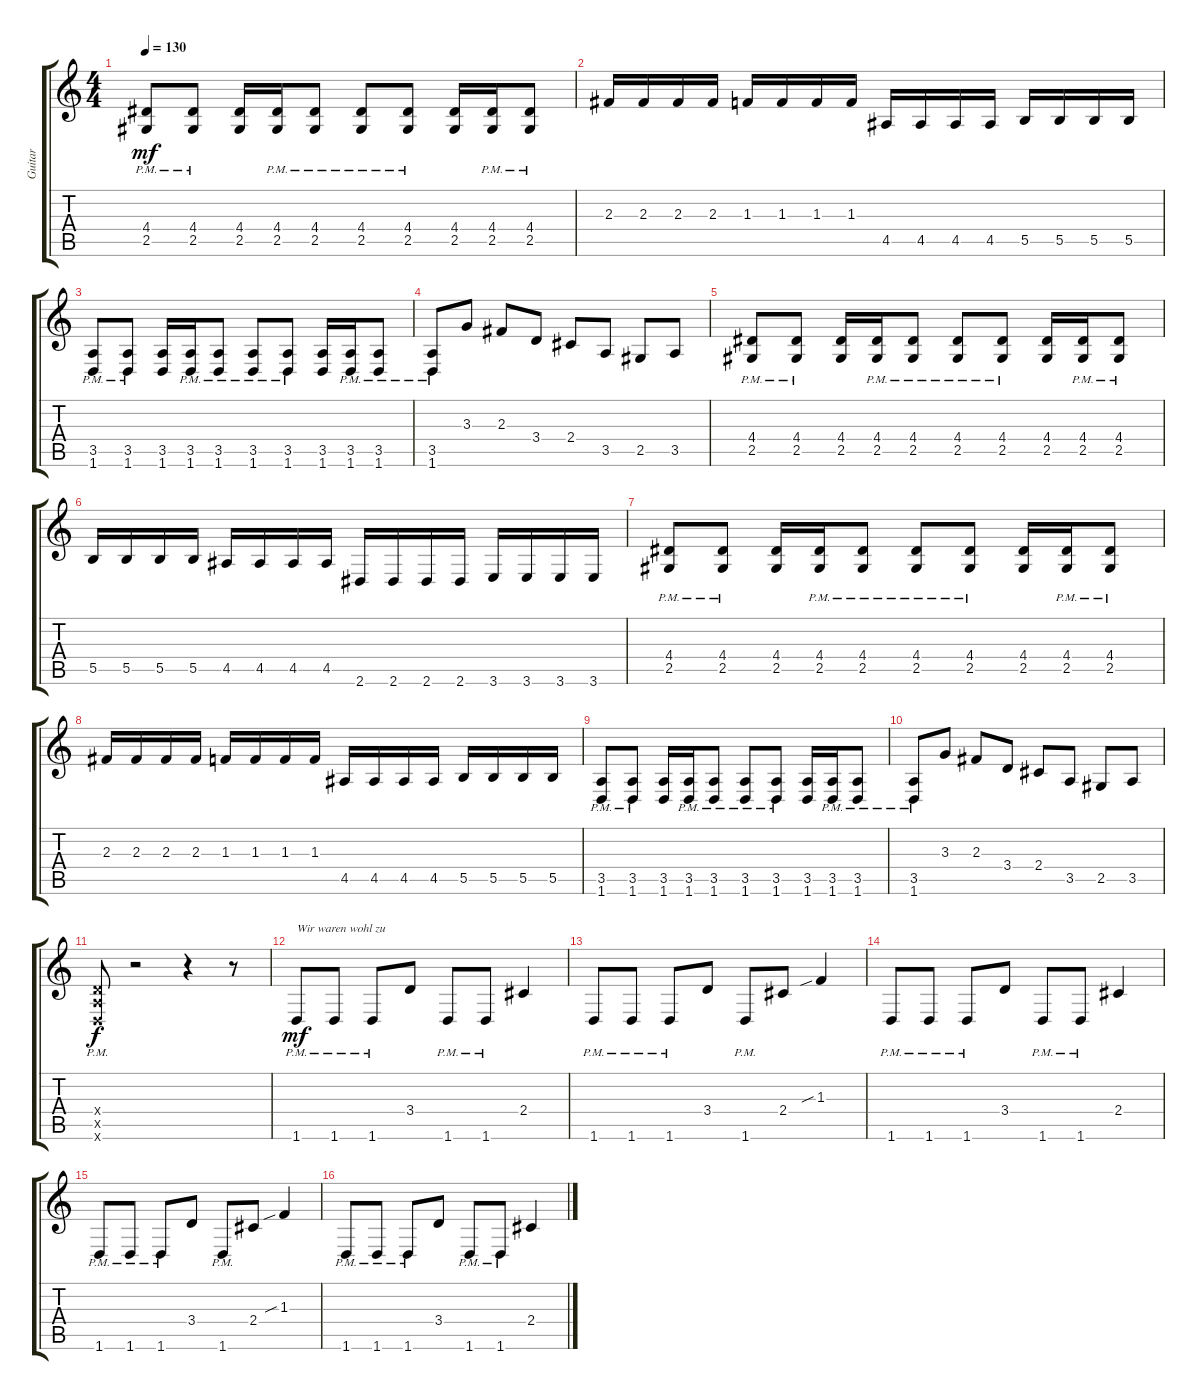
\track ("Guitar" "Guitar") {instrument distortionguitar}
\staff {score tabs}
\tuning (Db4 Ab3 E3 B2 Gb2 Db2) {hide}
\ts (4 4)
\tempo 130
\clef g2
\ks c
(4.4{pm} 2.5{pm}).8{dy mf} (4.4{pm} 2.5{pm}).8 (4.4 2.5).16 (4.4{pm} 2.5{pm}).16 (4.4{pm} 2.5{pm}).8 (4.4{pm} 2.5{pm}).8 (4.4{pm} 2.5{pm}).8 (4.4 2.5).16 (4.4{pm} 2.5{pm}).16 (4.4{pm} 2.5{pm}).8 |
2.3.16 2.3.16 2.3.16 2.3.16 1.3.16 1.3.16 1.3.16 1.3.16 4.5.16 4.5.16 4.5.16 4.5.16 5.5.16 5.5.16 5.5.16 5.5.16 |
(3.5{pm} 1.6).8 (3.5{pm} 1.6).8 (3.5 1.6).16 (3.5{pm} 1.6).16 (3.5{pm} 1.6).8 (3.5{pm} 1.6).8 (3.5{pm} 1.6).8 (3.5 1.6).16 (3.5{pm} 1.6).16 (3.5{pm} 1.6).8 |
(3.5{pm} 1.6{pm}).8 3.3.8 2.3.8 3.4.8 2.4.8 3.5.8 2.5.8 3.5.8 |
(4.4{pm} 2.5{pm}).8 (4.4{pm} 2.5{pm}).8 (4.4 2.5).16 (4.4{pm} 2.5{pm}).16 (4.4{pm} 2.5{pm}).8 (4.4{pm} 2.5{pm}).8 (4.4{pm} 2.5{pm}).8 (4.4 2.5).16 (4.4{pm} 2.5{pm}).16 (4.4{pm} 2.5{pm}).8 |
5.5.16 5.5.16 5.5.16 5.5.16 4.5.16 4.5.16 4.5.16 4.5.16 2.6.16 2.6.16 2.6.16 2.6.16 3.6.16 3.6.16 3.6.16 3.6.16 |
(4.4{pm} 2.5{pm}).8 (4.4{pm} 2.5{pm}).8 (4.4 2.5).16 (4.4{pm} 2.5{pm}).16 (4.4{pm} 2.5{pm}).8 (4.4{pm} 2.5{pm}).8 (4.4{pm} 2.5{pm}).8 (4.4 2.5).16 (4.4{pm} 2.5{pm}).16 (4.4{pm} 2.5{pm}).8 |
2.3.16 2.3.16 2.3.16 2.3.16 1.3.16 1.3.16 1.3.16 1.3.16 4.5.16 4.5.16 4.5.16 4.5.16 5.5.16 5.5.16 5.5.16 5.5.16 |
(3.5{pm} 1.6).8 (3.5{pm} 1.6).8 (3.5 1.6).16 (3.5{pm} 1.6).16 (3.5{pm} 1.6).8 (3.5{pm} 1.6).8 (3.5{pm} 1.6).8 (3.5 1.6).16 (3.5{pm} 1.6).16 (3.5{pm} 1.6).8 |
(3.5{pm} 1.6{pm}).8 3.3.8 2.3.8 3.4.8 2.4.8 3.5.8 2.5.8 3.5.8 |
(3.4{pm x} 3.5{pm x} 1.6{pm x}).8{dy f} r.2 r.4 r.8 |
1.6{pm}.8{txt "Wir waren wohl zu" dy mf} 1.6{pm}.8 1.6{pm}.8 3.4.8 1.6{pm}.8 1.6{pm}.8 2.4.4 |
1.6{pm}.8 1.6{pm}.8 1.6{pm}.8 3.4.8 1.6{pm}.8 2.4.8 1.3{sib}.4 |
1.6{pm}.8 1.6{pm}.8 1.6{pm}.8 3.4.8 1.6{pm}.8 1.6{pm}.8 2.4.4 |
1.6{pm}.8 1.6{pm}.8 1.6{pm}.8 3.4.8 1.6{pm}.8 2.4.8 1.3{sib}.4 |
1.6{pm}.8 1.6{pm}.8 1.6{pm}.8 3.4.8 1.6{pm}.8 1.6{pm}.8 2.4.4
